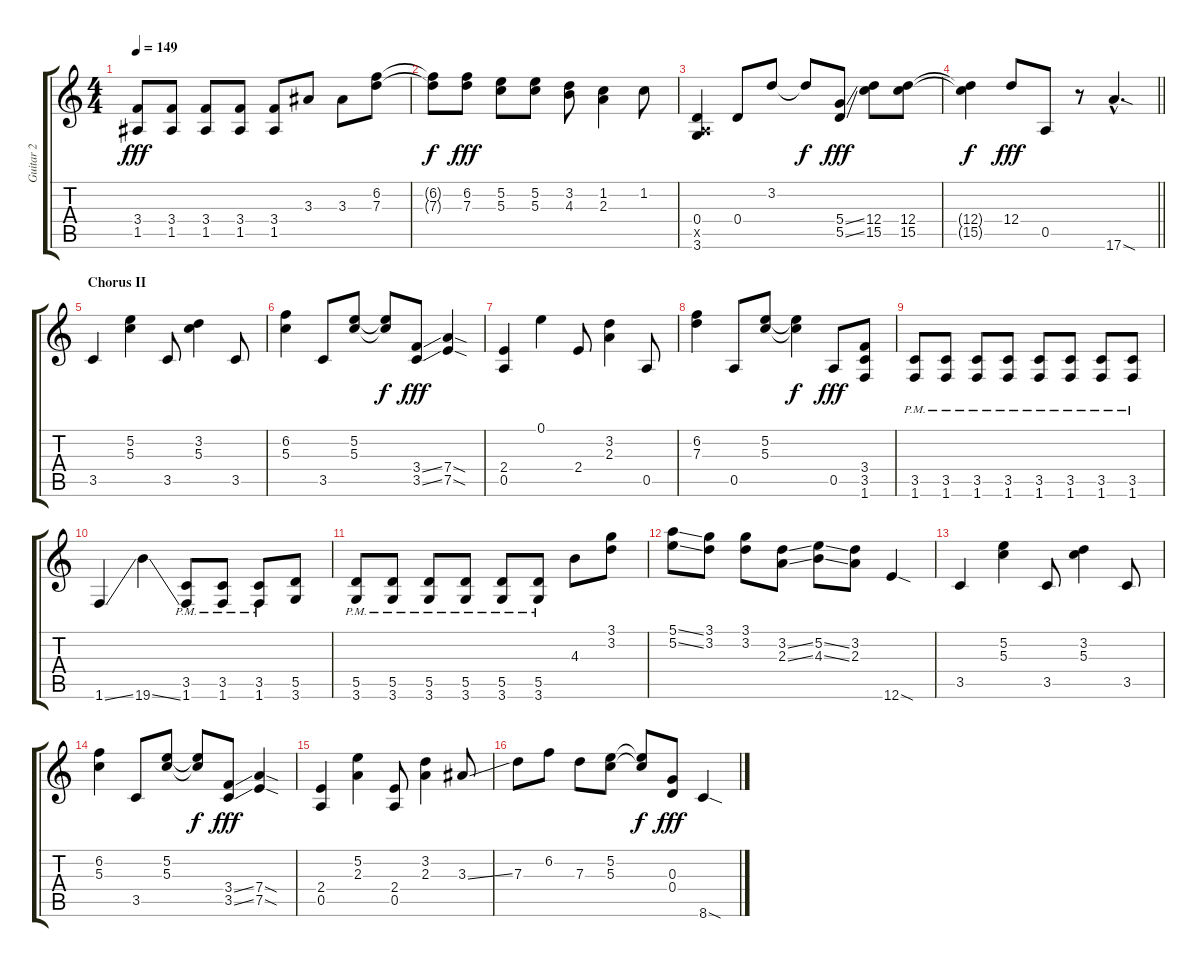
\track ("Guitar 2" "Guitar 2") {instrument distortionguitar}
\staff {score tabs}
\tuning (E4 B3 G3 D3 A2 E2) {hide}
\ts (4 4)
\tempo 149
\clef g2
\ks c
(3.4 1.5).8{dy fff} (3.4 1.5).8 (3.4 1.5).8 (3.4 1.5).8 (3.4 1.5).8 3.3.8 3.3.8 (6.2 7.3).8 |
(6.2{t} 7.3{t}).8{dy f} (6.2 7.3).8{dy fff} (5.2 5.3).8 (5.2 5.3).8 (3.2 4.3).8 (1.2 2.3).4 1.2.8 |
(0.4 0.5{x} 3.6).4 0.4.8 3.2.8 3.2{t}.8{dy f} (5.4{ss} 5.5{ss}).8{dy fff} (12.4 15.5).8 (12.4 15.5).8 |
\barLineRight lightlight
(12.4{t} 15.5{t}).4{dy f} 12.4.8{dy fff} 0.5.8 r.8 17.6{sod hac}.4{d} |
\section ("" "Chorus II")
3.5.4 (5.2 5.3).4 3.5.8 (3.2 5.3).4 3.5.8 |
(6.2 5.3).4 3.5.8 (5.2 5.3).8 (5.2{t} 5.3{t}).8{dy f} (3.4{ss} 3.5{ss}).8{dy fff} (7.4{sod} 7.5{sod}).4 |
(2.4 0.5).4 0.1.4 2.4.8 (3.2 2.3).4 0.5.8 |
(6.2 7.3).4 0.5.8 (5.2 5.3).8 (5.2{t} 5.3{t}).4{dy f} 0.5.8{dy fff} (3.4 3.5 1.6).8 |
(3.5{pm} 1.6{pm}).8 (3.5{pm} 1.6{pm}).8 (3.5{pm} 1.6{pm}).8 (3.5{pm} 1.6{pm}).8 (3.5{pm} 1.6{pm}).8 (3.5{pm} 1.6{pm}).8 (3.5{pm} 1.6{pm}).8 (3.5{pm} 1.6{pm}).8 |
1.6{ss}.4 19.6{ss}.4 (3.5{pm} 1.6{pm}).8 (3.5{pm} 1.6{pm}).8 (3.5{pm} 1.6{pm}).8 (5.5 3.6).8 |
(5.5{pm} 3.6{pm}).8 (5.5{pm} 3.6{pm}).8 (5.5{pm} 3.6{pm}).8 (5.5{pm} 3.6{pm}).8 (5.5{pm} 3.6{pm}).8 (5.5{pm} 3.6{pm}).8 4.3.8 (3.1 3.2).8 |
(5.1{ss} 5.2{ss}).8 (3.1 3.2).8 (3.1 3.2).8 (3.2{ss} 2.3{ss}).8 (5.2{ss} 4.3{ss}).8 (3.2 2.3).8 12.6{sod}.4 |
3.5.4 (5.2 5.3).4 3.5.8 (3.2 5.3).4 3.5.8 |
(6.2 5.3).4 3.5.8 (5.2 5.3).8 (5.2{t} 5.3{t}).8{dy f} (3.4{ss} 3.5{ss}).8{dy fff} (7.4{sod} 7.5{sod}).4 |
(2.4 0.5).4 (5.2 2.3).4 (2.4 0.5).8 (3.2 2.3).4 3.3{ss}.8 |
7.3.8 6.2.8 7.3.8 (5.2 5.3).8 (5.2{t} 5.3{t}).8{dy f} (0.3 0.4).8{dy fff} 8.6{sod}.4
